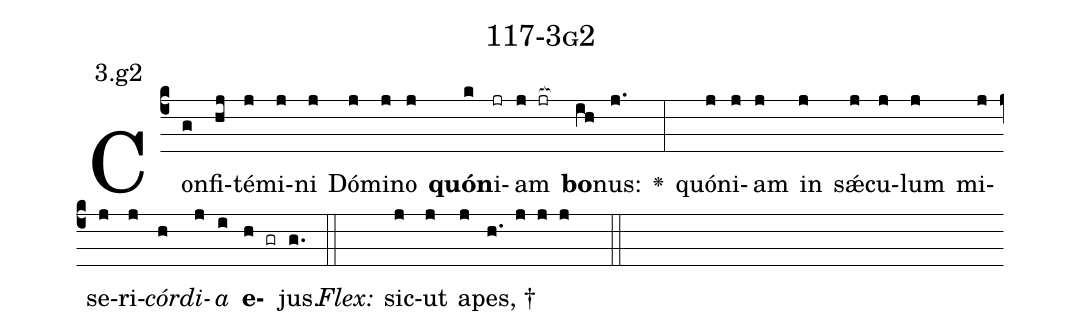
name: 117-3g2;
annotation: 3.g2;
%%
(c4)Con(g)fi(hj)té(j)mi(j)ni(j) Dó(j)mi(j)no(j) <b>quón</b>(k)i(jr)am(j jr[ocb:1{]) <b>bo</b>(ih[ocb:0}])nus:(j.) <v>\greheightstar</v>(:) quón(j)i(j)am(j) in(j) sǽ(j)cu(j)lum(j) mi(j)se(j)ri(j)<i>cór</i>(h)<i>di</i>(j)<i>a</i>(i) <b>e</b>(h gr)jus.(g.) (::)
<i>Flex:</i>()  sic(j)ut(j) a(j)pes, †(h. j j j  ::)

%E(j) u(h) o(j) u(i) a(h) e.(g.) (::)
